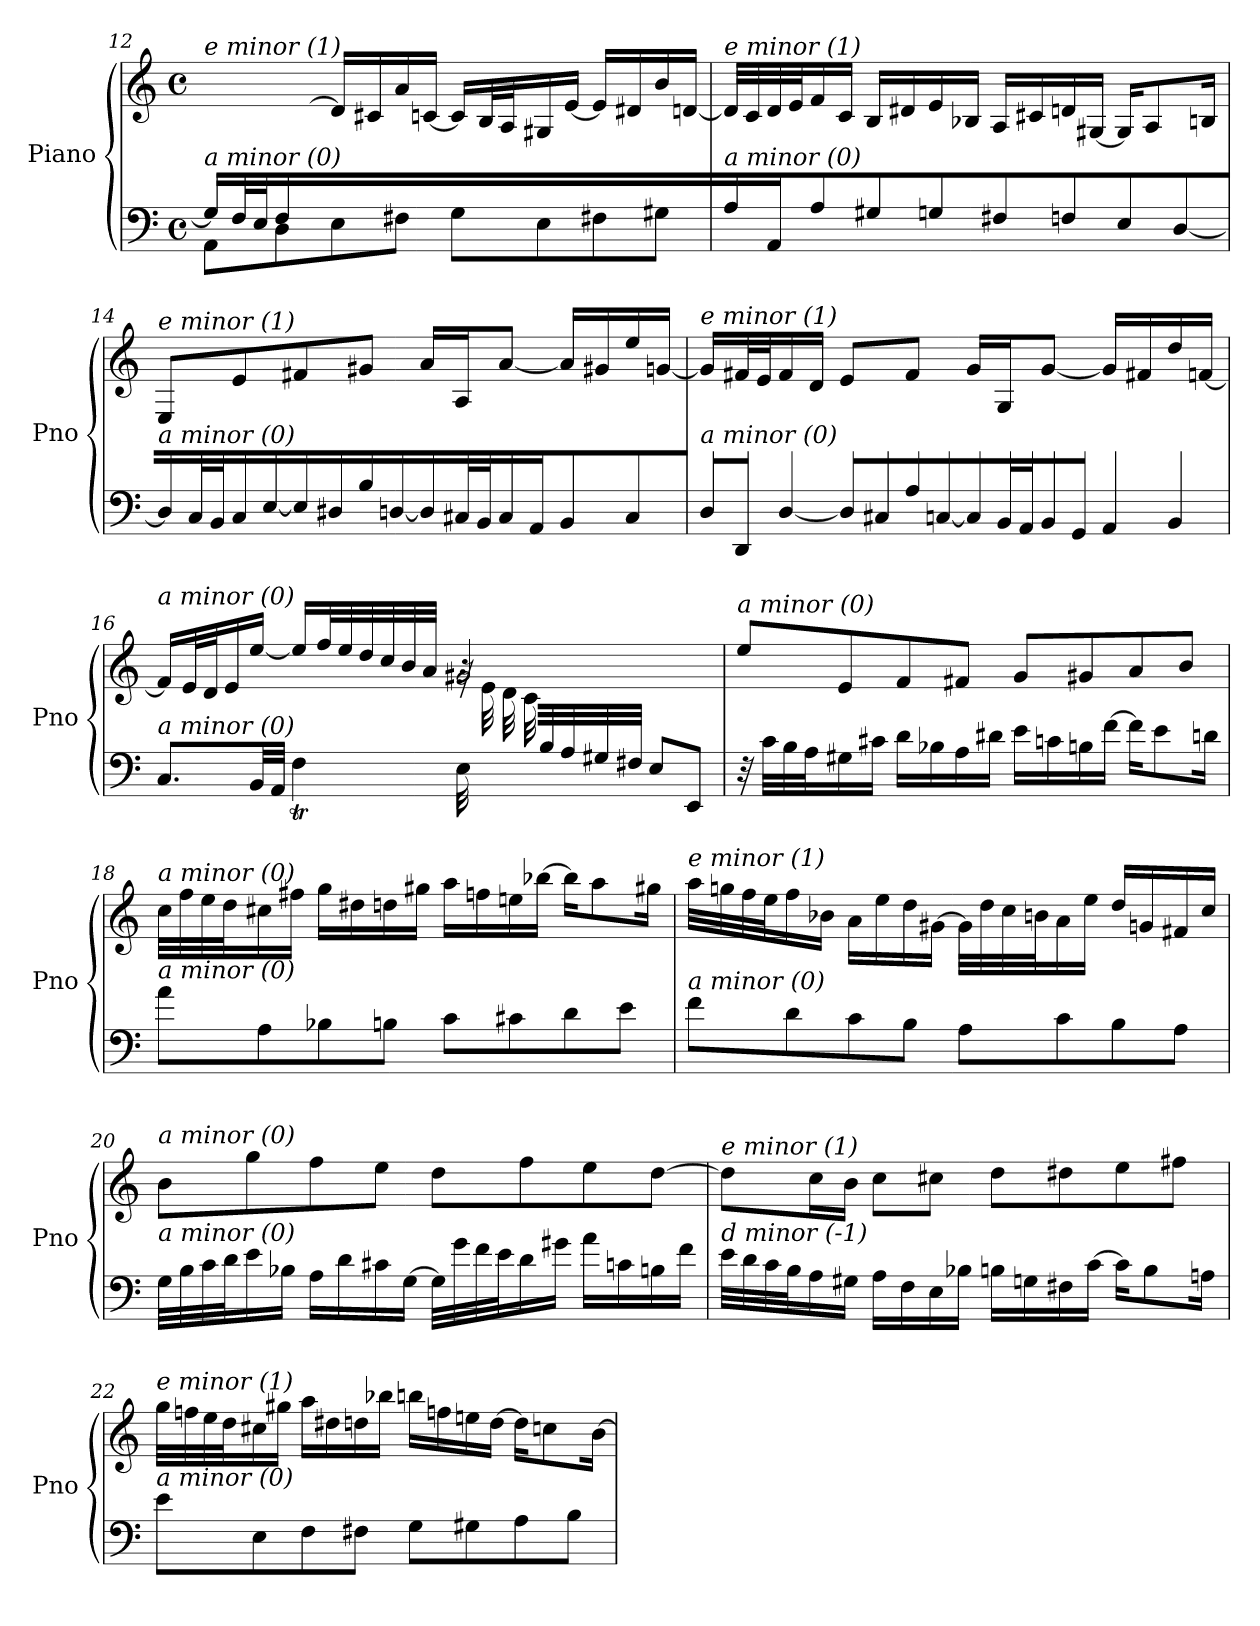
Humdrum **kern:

**kern	**kern
*part1	*part1
*staff2	*staff1
*I"Piano	*
*I'Pno	*
*clefF4	*clefG2
*k[]	*k[]
*M4/4	*M4/4
*met(c)	*met(c)
=12	=12
*^	*
!	!	!LO:TX:i:t=e minor (1)
!LO:TX:i:t=a minor (0)	!	!
16G/LL]	8AA\L	8.ryy
32F/L	.	.
32E/J	.	.
16F/	8D\	.
2ryy	.	[16d\JJ
.	8E\	16d/LL]
.	.	16c#X/
.	8F#X\J	16a/
.	.	[16cn/JJ
.	8G\L	16c/LL]
.	.	32B/L
.	.	32A/J
.	8E\	16G#X/
4ryy	.	[16e/JJ
.	8F#X\	16e/LL]
.	.	16d#X/
.	8G#X\J	16b/
16ryy	.	[16dn/JJ
*v	*v	*
!!LO:LB:g=z
=13	=13
!	!LO:TX:i:t=e minor (1)
!LO:TX:i:t=a minor (0)	!
16A\LL	32d/LLL]
.	32c/
16AA\J	32d/
.	32e/J
8A\J	16f/
.	16c/JJ
8G#X\L	16B/LL
.	16d#X/
8Gn\J	16e/
.	16B-X/JJ
8F#X\L	16A/LL
.	16c#X/
8Fn\	16dn/
.	[16G#X/JJ
8E\	16G#/KL]
.	8A/
[8D\J	.
.	16Bn/Jk
=14	=14
!	!LO:TX:i:t=e minor (1)
!LO:TX:i:t=a minor (0)	!
16D\LL]	8E/L
32C\L	.
32BB\J	.
16C\	8e/
[16E\JJ	.
16E\LL]	8f#X/
16D#X\	.
16B\	8g#X/J
[16Dn\JJ	.
16D/LL]	16a/LL
32C#X/L	16A/J
32BB/J	.
16C#/	[8a/J
16AA/JJ	.
8BB/L	16a/LL]
.	16g#X/
8C#/J	16ee/
.	[16gn/JJ
!!LO:LB:g=z
=15	=15
!	!LO:TX:i:t=e minor (1)
!LO:TX:i:t=a minor (0)	!
16D/LL	16g/LL]
16DD/J	32f#X/L
.	32e/J
[8D/J	16f#/
.	16d/JJ
16D/LL]	8e/L
16C#X/	.
16A/	8f#/J
[16Cn/JJ	.
16C/LL]	16g/LL
32BB/L	16G/J
32AA/J	.
16BB/	[8g/J
16GG/JJ	.
8AA/L	16g/LL]
.	16f#X/
8BB/J	16dd/
.	[16fn/JJ
=16	=16
*^	*^
!	!	!LO:TX:i:t=a minor (0)	!
!LO:TX:i:t=a minor (0)	!	!	!
2ryy	8.C/L	16f/LL]	2ryy
.	.	32e/L	.
.	.	32d/J	.
.	.	16e/	.
.	32BB/LL	[16ee/JJ	.
.	32AA/JJJ	.	.
.	4FT\	16ee/LL]	.
.	.	32ff/L	.
.	.	32ee/	.
.	.	32dd/	.
.	.	32cc/	.
.	.	32b/	.
.	.	32a/JJJ	.
8ryy	32E\	2g#X/	32rg
.	32ryy	.	32e\LLL
.	16ryy	.	32d\
.	.	.	32c\
32B/	8ryy	.	8ryy
32A/	.	.	.
32G#X/	.	.	.
32F#X/JJJ	.	.	.
4ryy	8E/L	.	4ryy
.	8EE/J	.	.
*	*	*v	*v
!!LO:LB:g=z
=17	=17	=17
!	!	!LO:TX:i:t=a minor (0)
!LO:TX:i:t=a minor (0)	!	!
*v	*v	*
32r	8ee\L
32c\LLL	.
32B\	.
32A\J	.
16G#X\	8e/
16c#X\JJ	.
16d\LL	8f/
16B-X\	.
16A\	8f#X/J
16d#X\JJ	.
16e\LL	8g/L
16cn\	.
16Bn\	8g#X/
[16f\JJ	.
16f\KL]	8a/
8e\	.
.	8b/J
16dn\Jk	.
=18	=18
!	!LO:TX:i:t=a minor (0)
!LO:TX:i:t=a minor (0)	!
8a\L	32cc\LLL
.	32ff\
.	32ee\
.	32dd\J
8A\	16cc#X\
.	16ff#X\JJ
8B-X\	16gg\LL
.	16dd#Xi\
8Bn\J	16dd\
.	16gg#X\JJ
8c\L	16aa\LL
.	16ffn\
8c#X\	16een\
.	[16bb-X\JJ
8d\	16bb-\KL]
.	8aa\
8e\J	.
.	16gg#X\Jk
!!LO:LB:g=z
=19	=19
!	!LO:TX:i:t=e minor (1)
!LO:TX:i:t=a minor (0)	!
8f\L	32aa\LLL
.	32ggn\
.	32ff\
.	32ee\J
8d\	16ff\
.	16b-X\JJ
8c\	16a\LL
.	16ee\
8B\J	16dd\
.	[16g#X\JJ
8A\L	32g#\LLL]
.	32dd\
.	32cc\
.	32bn\J
8c\	16a\
.	16ee\JJ
8B\	16dd/LL
.	16gn/
8A\J	16f#X/
.	16cc/JJ
=20	=20
!	!LO:TX:i:t=a minor (0)
!LO:TX:i:t=a minor (0)	!
32G\LLL	8b\L
32B\	.
32c\	.
32d\J	.
16e\	8gg\
16B-X\JJ	.
16A\LL	8ff\
16d\	.
16c#X\	8ee\J
[16G\JJ	.
32G\LLL]	8dd\L
32g\	.
32f\	.
32e\J	.
16d\	8ff\
16g#X\JJ	.
16a\LL	8ee\
16cn\	.
16Bn\	[8dd\J
16f\JJ	.
!!LO:LB:g=z
=21	=21
!	!LO:TX:i:t=e minor (1)
!LO:TX:i:t=d minor (-1)	!
32e\LLL	8dd\L]
32d\	.
32c\	.
32B\J	.
16A\	16cc\L
16G#X\JJ	16b\JJ
16A\LL	8cc\L
16F\	.
16E\	8cc#X\J
16B-Xi\JJ	.
16B\LL	8dd\L
16Gn\	.
16F#X\	8dd#X\
[16c\JJ	.
16c\KL]	8ee\
8B\	.
.	8ff#X\J
16An\Jk	.
=22	=22
!	!LO:TX:i:t=e minor (1)
!LO:TX:i:t=a minor (0)	!
8e\L	32gg\LLL
.	32ffn\
.	32ee\
.	32dd\J
8E\	16cc#X\
.	16gg#X\JJ
8F\	16aa\LL
.	16dd#Xi\
8F#X\J	16dd\
.	16bb-Xi\JJ
8G\L	16bb\LL
.	16ffn\
8G#X\	16een\
.	[16dd\JJ
8A\	16dd\KL]
.	8ccn\
8B\J	.
.	[16b\Jk
=	=
*-	*-
